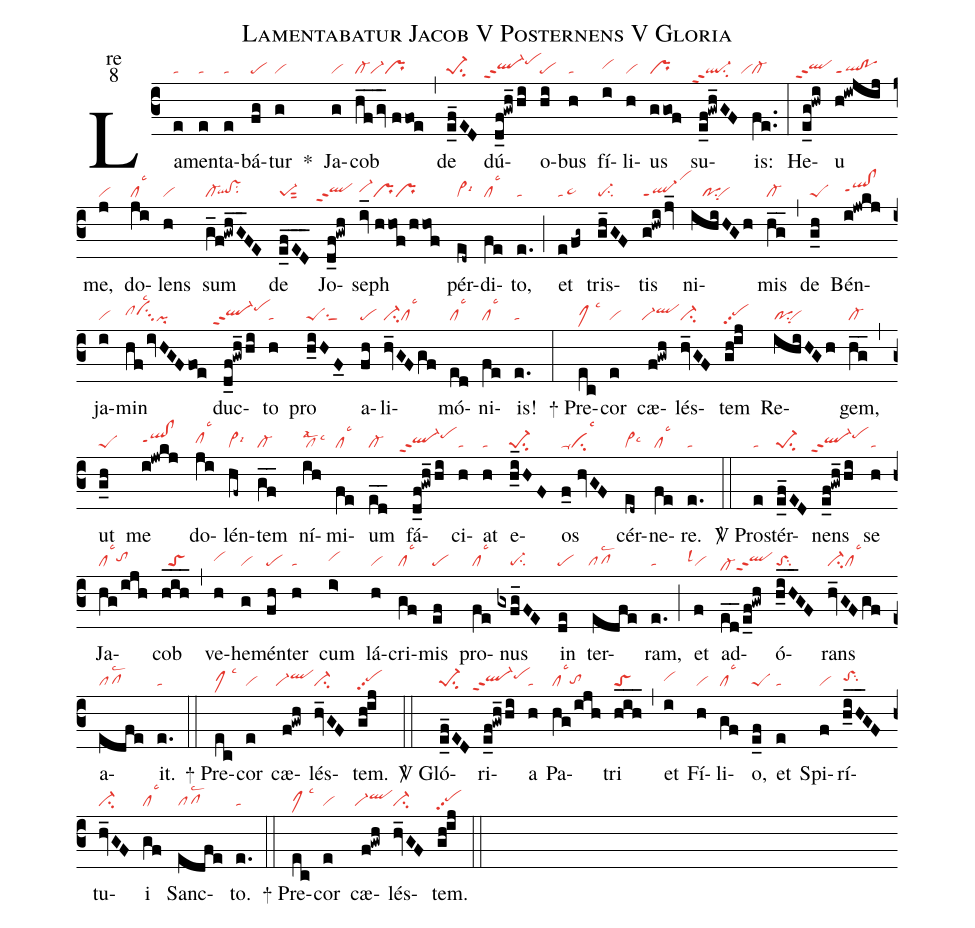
name:Lamentabatur Jacob V Posternens V Gloria;
office-part:re;
mode:8;
nabc-lines:1;
%%
(c3) La(e|ta)men(e|ta)ta(e|ta)bá(fg|pe)tur(g|vi) <sp>*</sp>() Ja(g|vi)cob(hf__/gv_//ffoe|cl-vi-pr) (,) de(e_f_ED|pe-1su2) dú(d_f!gwh_hi|```ql-hhppt2pehj)o(hi|pe)bus(h|ta) fí(i|vihh)li(h|vi)us(ggof|pr) su(e_f!gwh_GF|``ql-ppt2su2vi)is:(fe..|cl-) (:) He(e_g!hwi|``qlhhppt2)u(h!iwjij|ql!poppt1) me,(j|vi) do(ji|cllsc3)lens(h|vi) sum(g_f!gwhG__FE|cl-`qlhg!vshgsu2) de(e_f_ED__|pe-1sut2) Jo(d_f!gwh|```qlhhppt2)seph(iv_//hhof/hhof|vi-hhprpr) pér(ed~|vi>lsi6)di(fe|cllsc3)to,(e.|ta) (;) et(e/fg~|ta/ta>hg) tris(gh_GF|pe-su2)tis(g!hwi/jv_|ql-ppt1vihm) ni(ihiHGh|///posu2vi)mis(hg__|cl-) (,) de(g_h|peS) Bén(i!jwkj|qlhh!clhhppt1)ja(i|vi)min(hf/ivHGFfoe|clhhci1hhlsc2pihe) duc(d_f!gwh_hi|```ql-hhppt2pehj)to(h|ta) pro(h_iHF_0|peSsu1sut1) a(fh|pe)li(hv_GFgf|ci-cllsc3)mó(ed|cllsc3)ni(fe|cllsc3)is!(e.|ta) (:)
<sp>+</sp> Pre(ec|clMhhlsc3)cor(e|vi) cæ(f!gwh|``vi-qlhi)lés(hv_GF|ci-)tem(gh!ij|pehhpp2) Re(ihiHGh|posu2vi)gem,(hg__|cl-) (,) ut(g_h|peS) me(i!jwkj|qlhh!clhhppt1) do(ji|clhhlsc3)lén(hf~|vi>lsi6)tem(gf__|cl-) ní(ih|cllsal2lsc3)mi(fe|cllsc3)um(ed__|cl-) fá(d_f!gwh_hi|````ql-hhppt2pehj)ci(h|ta)at(h|ta) e(h_i_HF|pe-1su2)os(f_0//hvGF|ta-cilsc3) cér(ed~|vi>lsc6)ne(fe|cllsc3)re.(e.|ta) (::)

<sp>V/</sp> Pro(e|ta)stér(e_f_ED|pe-1su2)nens(e_f!gwh_hi|```ql-hhppt2pehj) se(h|ta) Ja(hg/ijh|cllsc3tohh)cob(hih___|//toS) (,) ve(h|vihh)he(g|vi)mén(fh|pe)ter(h|ta) cum(i>|vihh) lá(h|vi)cri(gf|cllsc3)mis(ef|pe) pro(fe|cllsc3)nus(gxfg_FE|////pe-su2) in(de|pe) ter(edfe|`pflsc2)ram,(e.|ta) (;) et(f|``vilsl1) ad(ed__/e_f!gwh|cl-hdqlhhppt2)ó(h_iH__GF|toSsu2)rans(hv_GFgf|ci-cllsc3) a(edfe|pflsc2)it.(e.|ta) (::)
<sp>+</sp> Pre(ec|clMhhlsc3)cor(e|vi) cæ(f!gwh|``vi-qlhi)lés(hv_GF|ci-)tem.(gh!ij|pehhpp2) (::)

<sp>V/</sp> Gló(e_f_ED|pe-1su2)ri(e_f!gwh_hi|```ql-hhppt2pehi)a(h|ta) Pa(hg/ijh|cllsc3tohg)tri(hih___|toS) (,) et(i|vihh) Fí(h|vi)li(gf|cllsc3)o,(e_f|peS) et(e|ta) Spi(f|vi)rí(h_iH__GF|toShhsu2)tu(hv_GF|ci-)i(gf|cllsc3) Sanc(edfe|pflsc2)to.(e.|ta) (::)
<sp>+</sp> Pre(ec|clMhhlsc3)cor(e|vi) cæ(f!gwh|``vi-qlhi)lés(hv_GF|ci-)tem.(gh!ij|pehhpp2) (::)
